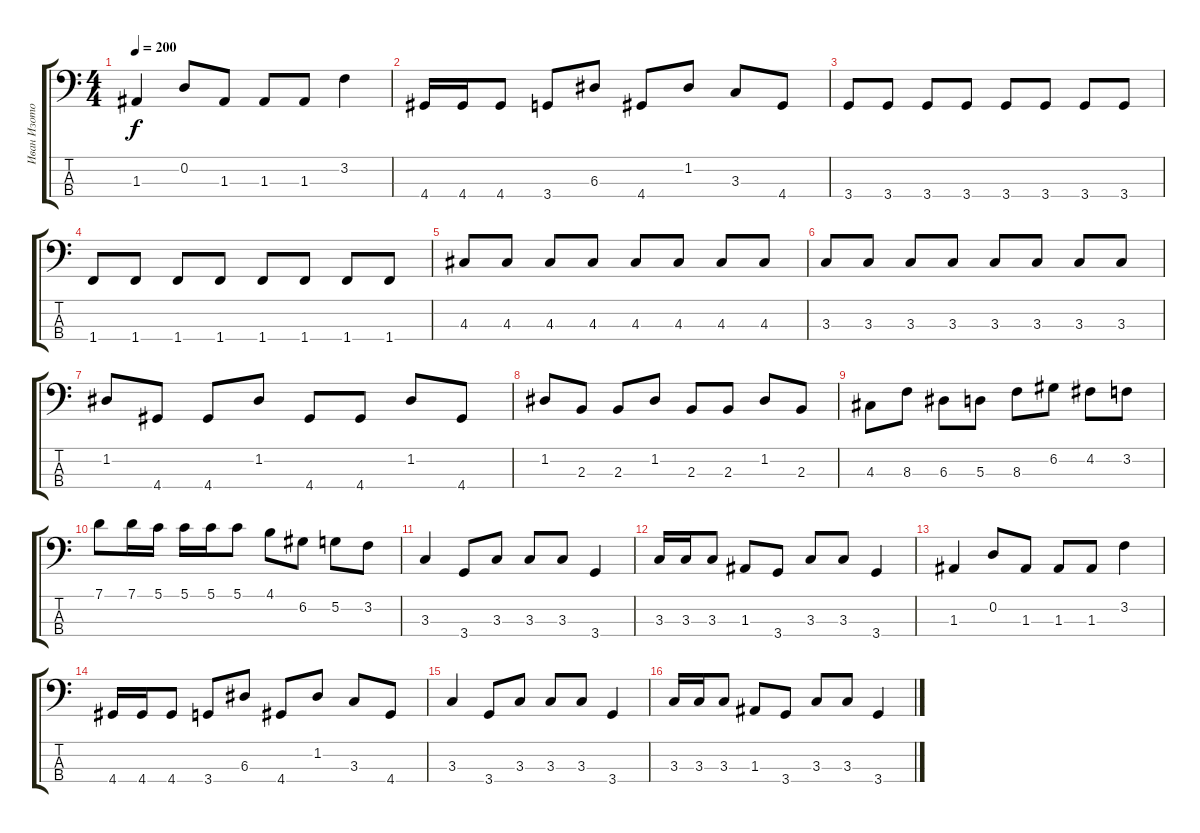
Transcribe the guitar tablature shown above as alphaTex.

\track ("Иван Изотов" "Иван Изото") {instrument electricbasspick}
\staff {score tabs}
\tuning (G2 D2 A1 E1) {hide}
\ts (4 4)
\tempo 200
\clef f4
\ks c
1.3.4{dy f} 0.2.8 1.3.8 1.3.8 1.3.8 3.2.4 |
4.4.16 4.4.16 4.4.8 3.4.8 6.3.8 4.4.8 1.2.8 3.3.8 4.4.8 |
3.4.8 3.4.8 3.4.8 3.4.8 3.4.8 3.4.8 3.4.8 3.4.8 |
1.4.8 1.4.8 1.4.8 1.4.8 1.4.8 1.4.8 1.4.8 1.4.8 |
4.3.8 4.3.8 4.3.8 4.3.8 4.3.8 4.3.8 4.3.8 4.3.8 |
3.3.8 3.3.8 3.3.8 3.3.8 3.3.8 3.3.8 3.3.8 3.3.8 |
1.2.8 4.4.8 4.4.8 1.2.8 4.4.8 4.4.8 1.2.8 4.4.8 |
1.2.8 2.3.8 2.3.8 1.2.8 2.3.8 2.3.8 1.2.8 2.3.8 |
4.3.8 8.3.8 6.3.8 5.3.8 8.3.8 6.2.8 4.2.8 3.2.8 |
7.1.8 7.1.16 5.1.16 5.1.16 5.1.16 5.1.8 4.1.8 6.2.8 5.2.8 3.2.8 |
3.3.4 3.4.8 3.3.8 3.3.8 3.3.8 3.4.4 |
3.3.16 3.3.16 3.3.8 1.3.8 3.4.8 3.3.8 3.3.8 3.4.4 |
1.3.4 0.2.8 1.3.8 1.3.8 1.3.8 3.2.4 |
4.4.16 4.4.16 4.4.8 3.4.8 6.3.8 4.4.8 1.2.8 3.3.8 4.4.8 |
3.3.4 3.4.8 3.3.8 3.3.8 3.3.8 3.4.4 |
3.3.16 3.3.16 3.3.8 1.3.8 3.4.8 3.3.8 3.3.8 3.4.4
